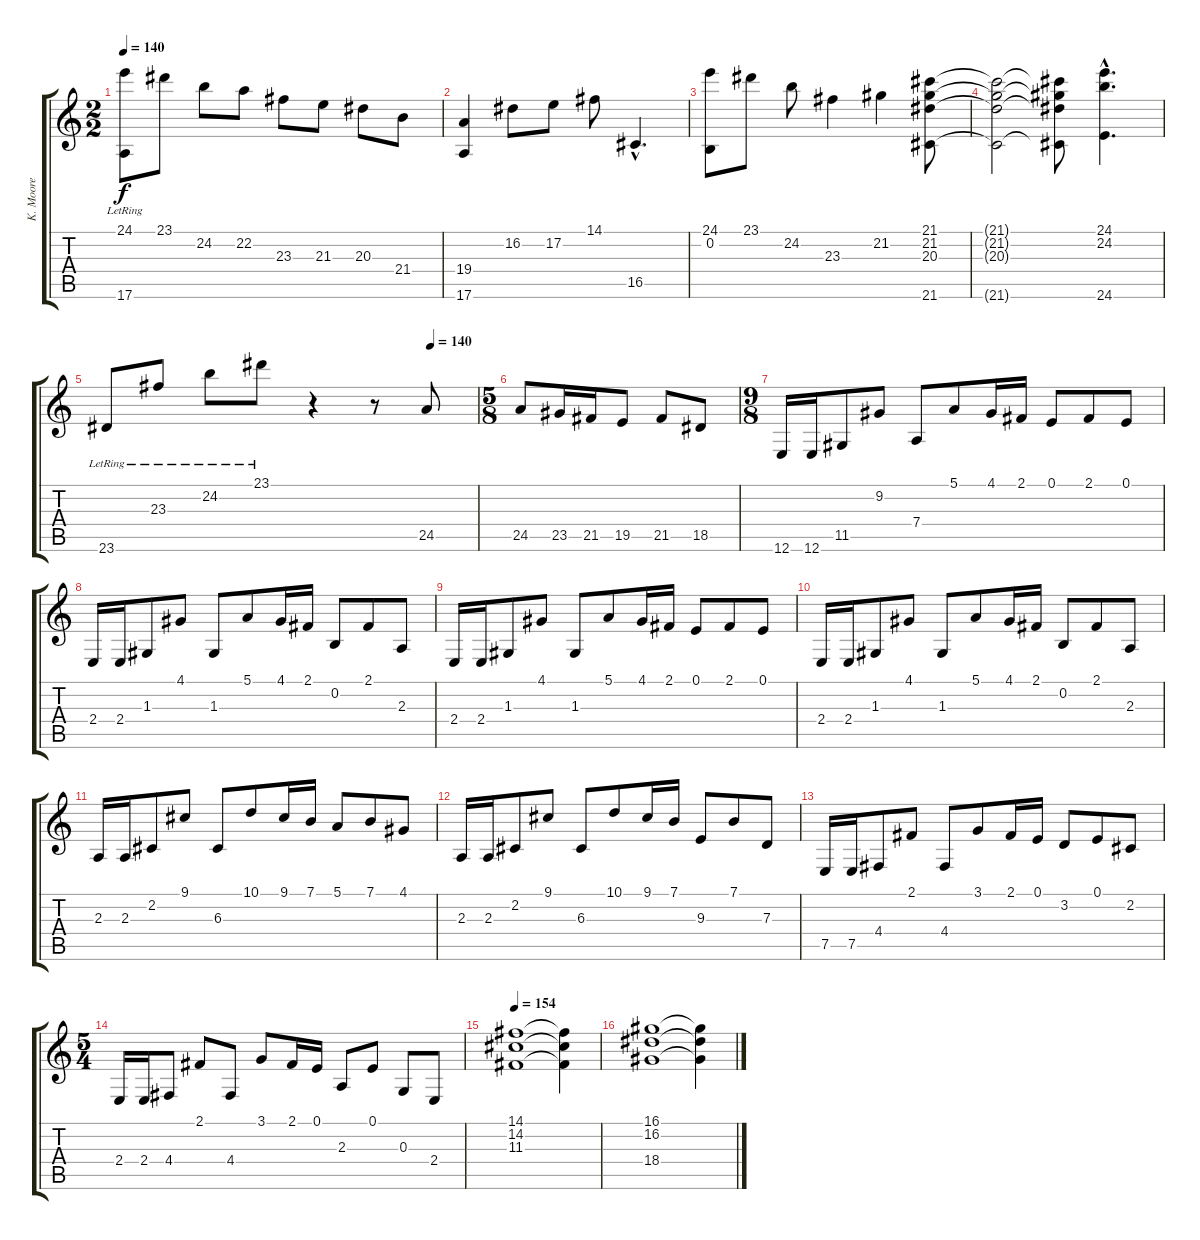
\track ("K. Moore" "K. Moore") {instrument synthstrings2}
\staff {score tabs}
\tuning (E4 B3 G3 D3 A2 E2) {hide}
\ts (2 2)
\tempo 140
\clef g2
\ks c
(24.1 17.6{lr}).8{dy f} 23.1.8 24.2.8 22.2.8 23.3.8 21.3.8 20.3.8 21.4.8 |
(19.4 17.6).4 16.2.8 17.2.8 14.1.8 16.5{hac}.4{d} |
(24.1 0.2).8 23.1.8 24.2.8 23.3.4 21.2.4 (21.1 21.2 20.3 21.6).8 |
(21.1{t} 21.2{t} 20.3{t} 21.6{t}).2 (21.1{t} 21.2{t} 20.3{t} 21.6{t}).8 (24.1{hac} 24.2{hac} 24.6{hac}).4{d} |
\tempo (140 0.875)
23.6{lr}.8 23.3{lr}.8 24.2{lr}.8 23.1{lr}.8 r.4 r.8 24.5.8{volume 11 instrument percussiveorgan} |
\ts (5 8)
24.5.8 23.5.16 21.5.16 19.5.8 21.5.8 18.5.8 |
\ts (9 8)
12.6.16 12.6.16 11.5.8 9.2.8 7.4.8 5.1.8 4.1.16 2.1.16 0.1.8 2.1.8 0.1.8 |
2.4.16 2.4.16 1.3.8 4.1.8 1.3.8 5.1.8 4.1.16 2.1.16 0.2.8 2.1.8 2.3.8 |
2.4.16 2.4.16 1.3.8 4.1.8 1.3.8 5.1.8 4.1.16 2.1.16 0.1.8 2.1.8 0.1.8 |
2.4.16 2.4.16 1.3.8 4.1.8 1.3.8 5.1.8 4.1.16 2.1.16 0.2.8 2.1.8 2.3.8 |
2.3.16 2.3.16 2.2.8 9.1.8 6.3.8 10.1.8 9.1.16 7.1.16 5.1.8 7.1.8 4.1.8 |
2.3.16 2.3.16 2.2.8 9.1.8 6.3.8 10.1.8 9.1.16 7.1.16 9.3.8 7.1.8 7.3.8 |
7.5.16 7.5.16 4.4.8 2.1.8 4.4.8 3.1.8 2.1.16 0.1.16 3.2.8 0.1.8 2.2.8 |
\ts (5 4)
2.4.16 2.4.16 4.4.8 2.1.8 4.4.8 3.1.8 2.1.16 0.1.16 2.3.8 0.1.8 0.3.8 2.4.8 |
\tempo 154
(14.1 14.2 11.3).1{volume 5 instrument lead6voice} (14.1{t} 14.2{t} 11.3{t}).4 |
(16.1 16.2 18.4).1 (16.1{t} 16.2{t} 18.4{t}).4
